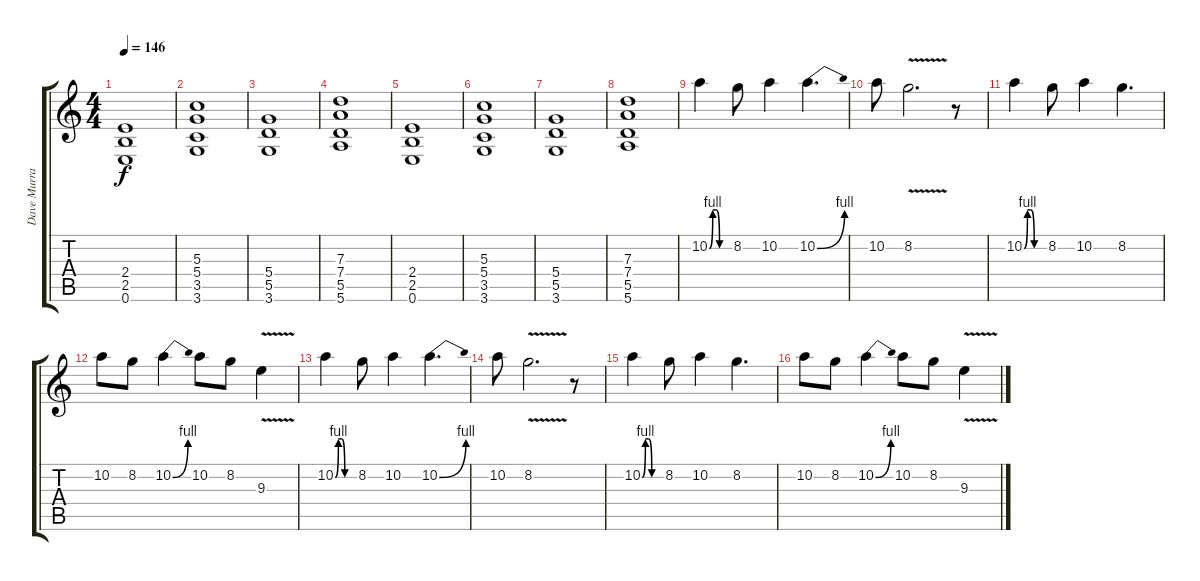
\track ("Dave Murray" "Dave Murra") {instrument distortionguitar}
\staff {score tabs}
\tuning (E4 B3 G3 D3 A2 E2) {hide}
\ts (4 4)
\tempo 146
\clef g2
\ks c
(2.4 2.5 0.6).1{dy f} |
(5.3 5.4 3.5 3.6).1 |
(5.4 5.5 3.6).1 |
(7.3 7.4 5.5 5.6).1 |
(2.4 2.5 0.6).1 |
(5.3 5.4 3.5 3.6).1 |
(5.4 5.5 3.6).1 |
(7.3 7.4 5.5 5.6).1 |
10.2{be (custom 0 0 10 4 20 4 30 0 60 0)}.4 8.2.8 10.2.4 10.2{be (bend 0 0 60 4)}.4{d} |
10.2.8 8.2{v}.2{d} r.8 |
10.2{be (custom 0 0 10 4 20 4 30 0 60 0)}.4 8.2.8 10.2.4 8.2.4{d} |
10.2.8 8.2.8 10.2{be (bend 0 0 60 4)}.4 10.2.8 8.2.8 9.3{v}.4 |
10.2{be (custom 0 0 10 4 20 4 30 0 60 0)}.4 8.2.8 10.2.4 10.2{be (bend 0 0 60 4)}.4{d} |
10.2.8 8.2{v}.2{d} r.8 |
10.2{be (custom 0 0 10 4 20 4 30 0 60 0)}.4 8.2.8 10.2.4 8.2.4{d} |
10.2.8 8.2.8 10.2{be (bend 0 0 60 4)}.4 10.2.8 8.2.8 9.3{v}.4
